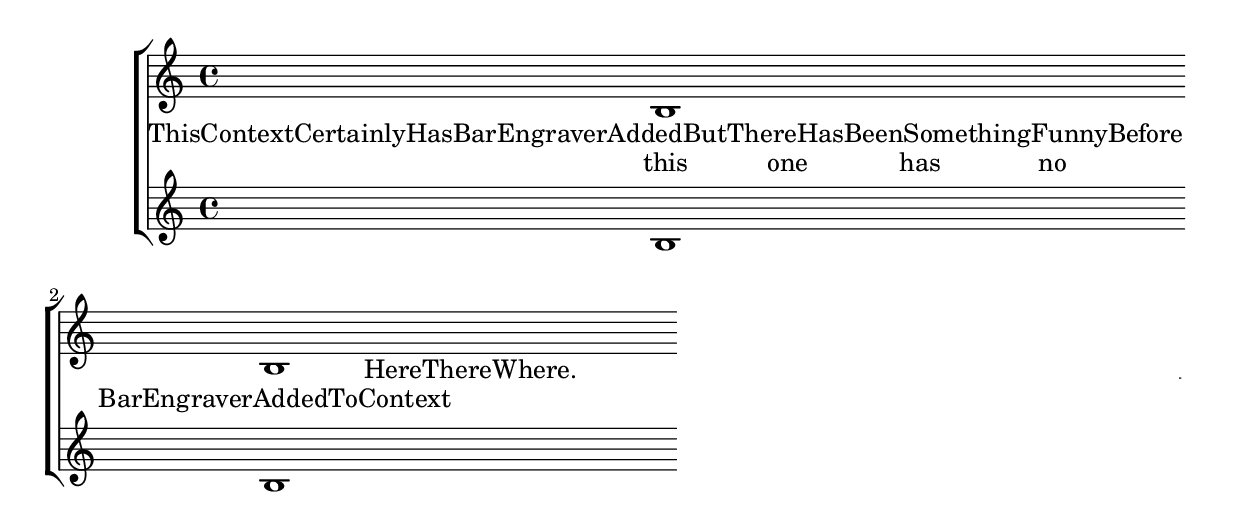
\version "2.3.22"

\header{
texidoc="
Adding a @code{Bar_engraver} to the Lyrics context makes sure that
lyrics do not collide with barlines.
"
}

\score {
	\context StaffGroup <<
	 \context Staff=foo {
	        b1 \bar "|:" b1 \bar ":|"
	}
	 	\context LyricsWithBars \lyricmode {
%		        thisContextHasBarEngraver1  added
		        ThisContextCertainlyHasBarEngraverAddedButThereHasBeenSomethingFunnyBefore1.  HereThereWhere.
		}
		\context Lyrics \lyricmode {
		        this4 one has no BarEngraverAddedToContext1
		}
	 \context Staff=bar { b1 b1 }
	>>
	\layout {
		raggedright = ##t
		\context {
			\StaffGroup
			\accepts "LyricsWithBars"
		}
		\context {
			\Lyrics
			\consists "Bar_engraver"
			\name "LyricsWithBars"
		}
	}
}

